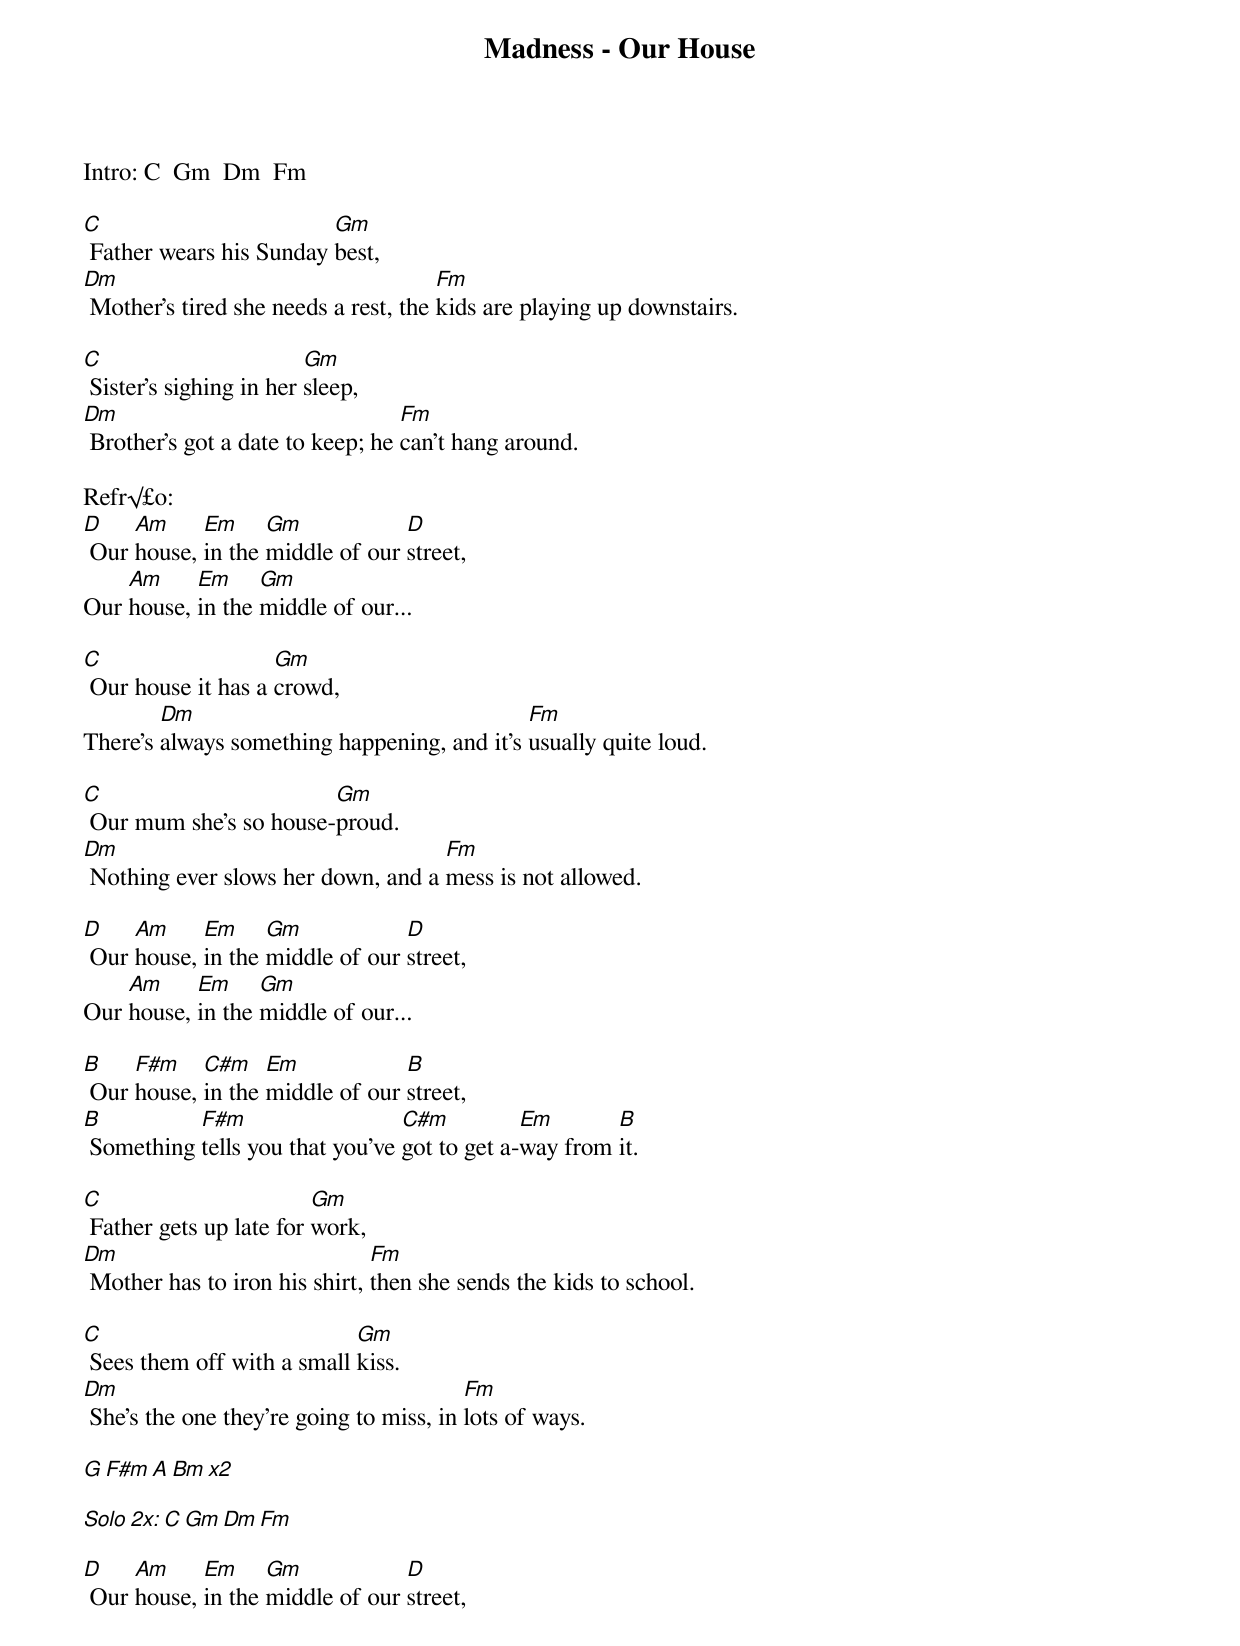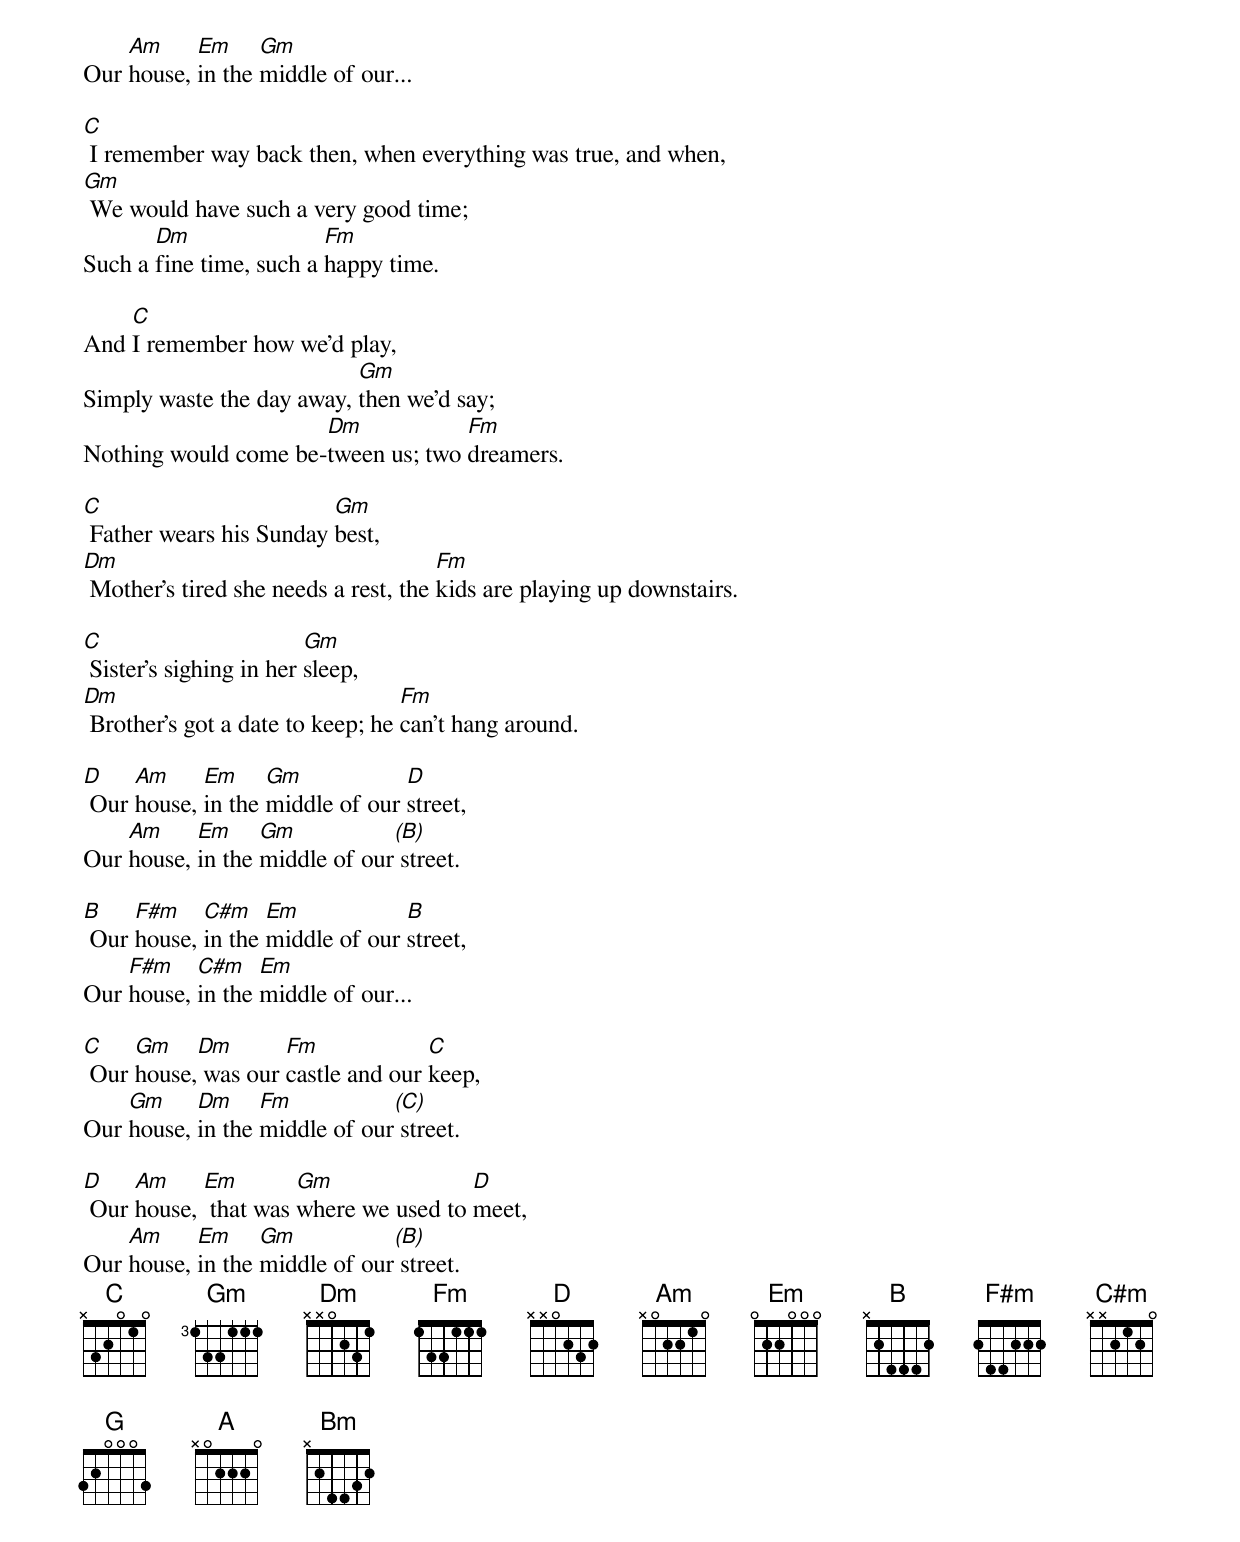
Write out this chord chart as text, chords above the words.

Madness - Our House

Intro: C  Gm  Dm  Fm

C                        Gm
 Father wears his Sunday best,
Dm                                    Fm
 Mother's tired she needs a rest, the kids are playing up downstairs.

C                        Gm
 Sister's sighing in her sleep,
Dm                                Fm
 Brother's got a date to keep; he can't hang around.

Refr√£o:
D    Am     Em     Gm            D
 Our house, in the middle of our street,
    Am     Em     Gm
Our house, in the middle of our...

C                   Gm
 Our house it has a crowd,
        Dm                                   Fm
There's always something happening, and it's usually quite loud.

C                       Gm
 Our mum she's so house-proud.
Dm                                  Fm
 Nothing ever slows her down, and a mess is not allowed.

D    Am     Em     Gm            D
 Our house, in the middle of our street,
    Am     Em     Gm
Our house, in the middle of our...

B    F#m    C#m    Em            B
 Our house, in the middle of our street,
B          F#m                   C#m          Em       B
 Something tells you that you've got to get a-way from it.

C                        Gm
 Father gets up late for work,
Dm                             Fm
 Mother has to iron his shirt, then she sends the kids to school.

C                           Gm
 Sees them off with a small kiss.
Dm                                       Fm
 She's the one they're going to miss, in lots of ways.

G  F#m  A  Bm x2

Solo 2x: C  Gm  Dm  Fm

D    Am     Em     Gm            D
 Our house, in the middle of our street,
    Am     Em     Gm
Our house, in the middle of our...

C
 I remember way back then, when everything was true, and when,
Gm
 We would have such a very good time;
       Dm                Fm
Such a fine time, such a happy time.

    C
And I remember how we'd play,
                           Gm
Simply waste the day away, then we'd say;
                      Dm            Fm
Nothing would come be-tween us; two dreamers.

C                        Gm
 Father wears his Sunday best,
Dm                                    Fm
 Mother's tired she needs a rest, the kids are playing up downstairs.

C                        Gm
 Sister's sighing in her sleep,
Dm                                Fm
 Brother's got a date to keep; he can't hang around.

D    Am     Em     Gm            D
 Our house, in the middle of our street,
    Am     Em     Gm           (B)
Our house, in the middle of our street.

B    F#m    C#m    Em            B
 Our house, in the middle of our street,
    F#m    C#m    Em
Our house, in the middle of our...

C    Gm    Dm       Fm             C
 Our house, was our castle and our keep,
    Gm     Dm     Fm           (C)
Our house, in the middle of our street.

D    Am     Em        Gm               D
 Our house,  that was where we used to meet,
    Am     Em     Gm           (B)
Our house, in the middle of our street.
